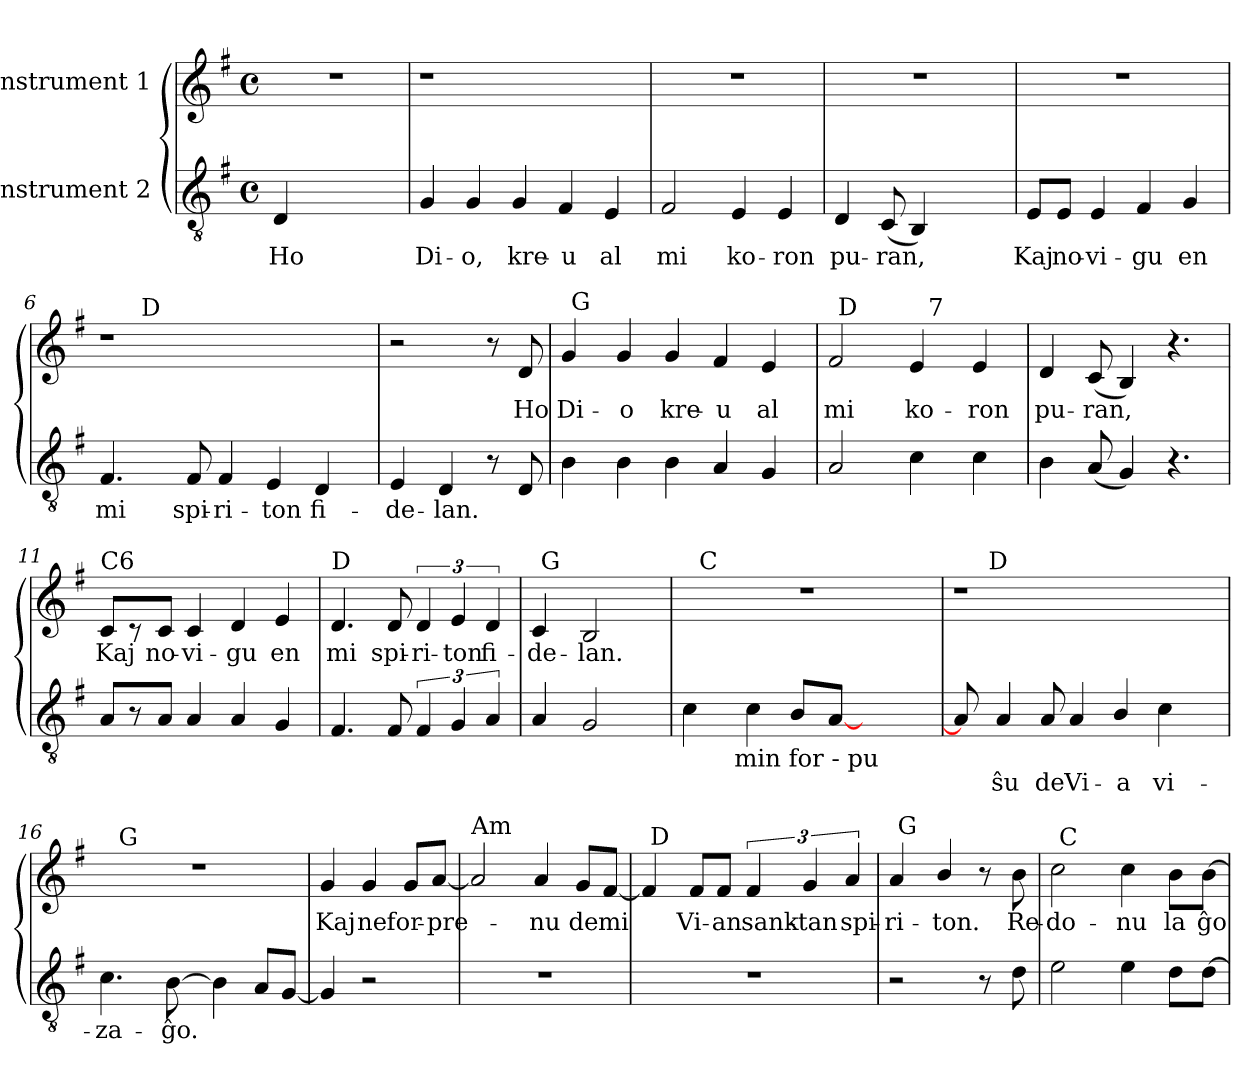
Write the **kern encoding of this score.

**kern	**text	**kern	**text
*part2	*part2	*part1	*part1
*staff2	*staff2	*staff1	*staff1
*I"Instrument 2	*	*I"Instrument 1	*
!!LO:PB:g=z
*stria5	*	*stria5	*
*clefGv2	*	*clefG2	*
*k[f#]	*	*k[f#]	*
*G:	*	*G:	*
*M4/4	*	*M4/4	*
*met(c)	*	*met(c)	*
=1	=1	=1	=1
!	!LO:LY:b:cj	!	!
4D/	Ho	1r	.
2.ryy	.	.	.
=2	=2	=2	=2
!	!LO:LY:b:cj	!LO:N:vis=1	!
4G/	Di-	1r	.
!	!LO:LY:b:cj	!	!
4G/	-o,	.	.
!	!LO:LY:b:cj	!	!
4G/	kre-	.	.
!	!LO:LY:b:cj	!	!
4F#>/	-u	.	.
!	!LO:LY:b:cj	!	!
4E/	al	4ryy	.
=3	=3	=3	=3
!	!LO:LY:b:cj	!	!
2F#/	mi	1r	.
!	!LO:LY:b:cj	!	!
4E/	ko-	.	.
!	!LO:LY:b:cj	!	!
4E/	-ron	.	.
=4	=4	=4	=4
!	!LO:LY:b:cj	!LO:N:vis=1	!
4D/	pu-	1r	.
!	!LO:LY:b:cj	!	!
(<8C/	-ran,	.	.
4BB/)	.	.	.
4.ryy	.	.	.
=5	=5	=5	=5
!	!LO:LY:b:cj	!	!
8E/L	Kaj	1r	.
!	!LO:LY:b:cj	!	!
8E/J	no-	.	.
!	!LO:LY:b:cj	!	!
4E/	-vi-	.	.
!	!LO:LY:b:cj	!	!
4F#>/	-gu	.	.
!	!LO:LY:b:cj	!	!
4G/	en	.	.
!!LO:LB:g=z
=6	=6	=6	=6
!	!LO:LY:b:cj	!LO:N:vis=1	!
*	*	*^	*
4.F#/	mi	1r	8ryy	.
.	.	.	64ryy	.
!	!	!	!LO:TX:a:t=D	!
.	.	.	1ryy	.
!	!LO:LY:b:cj	!	!	!
8F#/	spi-	.	.	.
!	!LO:LY:b:cj	!	!	!
4F#/	-ri-	.	.	.
!	!LO:LY:b:cj	!	!	!
4E>/	-ton	.	.	.
!	!LO:LY:b:cj	!	!	!
4D/	fi-	4ryy	.	.
.	.	.	16..ryy	.
=7	=7	=7	=7	=7
!	!	!LO:TX:a:t=G	!	!
!	!LO:LY:b:cj	!	!	!
*	*	*v	*v	*
4E/	-de-	2r	.
!	!LO:LY:b:cj	!	!
4D/	-lan.	.	.
8r	.	8r	.
!	!	!	!LO:LY:b:cj
8D/	.	8d/	Ho
=8	=8	=8	=8
!	!	!	!LO:LY:b:cj
*	*	*^	*
4B\	.	4g/	64ryy	Di-
!	!	!	!LO:TX:a:t=G	!
.	.	.	1ryy	.
!	!	!	!	!LO:LY:b:cj
4B\	.	4g/	.	-o
!	!	!	!	!LO:LY:b:cj
4B\	.	4g/	.	kre-
!	!	!	!	!LO:LY:b:cj
4A>/	.	4f#>/	.	-u
!	!	!	!	!LO:LY:b:cj
4G/	.	4e/	.	al
.	.	.	8...ryy	.
=9	=9	=9	=9	=9
!	!	!	!	!LO:LY:b:cj
*	*	*	*^	*
2A/	.	2f#/	64ryy	2ryy	mi
!	!	!	!LO:TX:a:t=D	!	!
.	.	.	2ryy	.	.
!	!	!	!	!	!LO:LY:b:cj
4c\	.	4e/	.	32ryy	ko-
.	.	.	4ryy	.	.
!	!	!	!	!LO:TX:a:t=7	!
.	.	.	.	4...ryy	.
!	!	!	!	!	!LO:LY:b:cj
4c\	.	4e/	.	.	-ron
.	.	.	8...ryy	.	.
=10	=10	=10	=10	=10	=10
!	!	!LO:TX:a:t=G	!	!	!
!	!	!	!	!	!LO:LY:b:cj
*	*	*v	*v	*v	*
4B\	.	4d/	pu-
!	!	!	!LO:LY:b:cj
(<8A/	.	(<8c/	-ran,
4G/)	.	4B/)	.
4.r	.	4.r	.
!!LO:LB:g=z
=11	=11	=11	=11
!	!	!LO:TX:a:t=C6	!
!	!	!	!LO:LY:b:cj
8A/L	.	8c/L	Kaj
8r	.	8r	.
!	!	!	!LO:LY:b:cj
8A/J	.	8c/J	no-
!	!	!	!LO:LY:b:cj
4A/	.	4c/	-vi-
!	!	!	!LO:LY:b:cj
4A>/	.	4d/	-gu
!	!	!	!LO:LY:b:cj
4G/	.	4e/	en
=12	=12	=12	=12
!	!	!LO:TX:a:t=D	!
!	!	!	!LO:LY:b:cj
4.F#/	.	4.d/	mi
!	!	!	!LO:LY:b:cj
8F#/	.	8d/	spi-
!	!	!	!LO:LY:b:cj
6F#/	.	6d/	-ri-
!	!	!	!LO:LY:b:cj
6G/	.	6e/	-ton
!	!	!	!LO:LY:b:cj
6A/	.	6d/	fi-
=13	=13	=13	=13
!	!	!	!LO:LY:b:cj
*	*	*^	*
4A/	.	4c/	64ryy	-de-
!	!	!	!LO:TX:a:t=G	!
.	.	.	2ryy	.
!	!	!	!	!LO:LY:b:cj
2G/	.	2B/	.	-lan.
.	.	.	8...ryy	.
=14	=14	=14	=14	=14
!LO:TX:b:t=Ne	!	!	!	!
!	!	!LO:N:vis=1	!	!
*^	*	*	*	*
4c\	8..ryy	.	1r	32.ryy	.
!	!	!	!	!LO:TX:a:t=C	!
.	.	.	.	2ryy	.
!	!LO:TX:b:t=min for - pu	!	!	!	!
.	2ryy	.	.	.	.
4c\	.	.	.	.	.
8B/L	.	.	.	.	.
.	.	.	.	4ryy	.
[>8A/J	.	.	.	.	.
.	4ryy	.	.	.	.
4ryy	.	.	.	.	.
.	.	.	.	8ryy	.
.	.	.	.	16ryy	.
.	32ryy	.	.	.	.
.	.	.	.	64ryy	.
!!LO:LB:g=z	!!
=15	=15	=15	=15	=15	=15
!	!	!	!LO:N:vis=1	!	!
8A/]	32ryy	.	1r	16..ryy	.
.	1ryy	.	.	.	.
!	!	!	!	!LO:TX:a:t=D	!
.	.	.	.	1ryy	.
!	!	!LO:LY:b:cj	!	!	!
4A/	.	ŝu	.	.	.
!	!	!LO:LY:b:cj	!	!	!
8A/	.	de	.	.	.
!	!	!LO:LY:b:cj	!	!	!
4A/	.	Vi-	.	.	.
!	!	!LO:LY:b:cj	!	!	!
4B>/	.	-a	.	.	.
!	!	!LO:LY:b:cj	!	!	!
4c\	.	vi-	4ryy	.	.
.	8..ryy	.	.	.	.
.	.	.	.	8ryy	.
.	.	.	.	64ryy	.
=16	=16	=16	=16	=16	=16
!	!	!LO:LY:b:cj	!	!	!
*v	*v	*	*	*	*
4.c\	-za-	1r	16ryy	.
!	!	!	!LO:TX:a:t=G	!
.	.	.	2...ryy	.
!	!LO:LY:b:cj	!	!	!
[>8B\	-ĝo.	.	.	.
4B\]	.	.	.	.
8A/L	.	.	.	.
[<8G/J	.	.	.	.
=17	=17	=17	=17	=17
!	!	!LO:TX:a:t=Em	!	!
!	!	!	!	!LO:LY:b:cj
*	*	*v	*v	*
4G/]	.	4g/	Kaj
!	!	!	!LO:LY:b:cj
2r	.	4g/	ne
!	!	!	!LO:LY:b:cj
.	.	8g/L	for-
!	!	!	!LO:LY:b:cj
.	.	[<8a/J	-pre-
=18	=18	=18	=18
!	!	!LO:TX:a:t=Am	!
1r	.	2a/]	.
!	!	!	!LO:LY:b:cj
.	.	4a/	-nu
!	!	!	!LO:LY:b:cj
.	.	8g/L	de
!	!	!	!LO:LY:b:cj
.	.	[>8f#/J	mi
!!LO:LB:g=z
=19	=19	=19	=19
*	*	*^	*
1r	.	4f#/]	64ryy	.
!	!	!	!LO:TX:a:t=D	!
.	.	.	2ryy	.
!	!	!	!	!LO:LY:b:cj
.	.	8f#/L	.	Vi-
!	!	!	!	!LO:LY:b:cj
.	.	8f#/J	.	-an
!	!	!	!	!LO:LY:b:cj
.	.	6f#/	.	sank-
.	.	.	4ryy	.
!	!	!	!	!LO:LY:b:cj
.	.	6g/	.	-tan
.	.	.	8...ryy	.
!	!	!	!	!LO:LY:b:cj
.	.	6a/	.	spi-
=20	=20	=20	=20	=20
!	!	!	!	!LO:LY:b:cj
2r	.	4a/	64ryy	-ri-
!	!	!	!LO:TX:a:t=G	!
.	.	.	2ryy	.
!	!	!	!	!LO:LY:b:cj
.	.	4b/	.	-ton.
8r	.	8r	.	.
.	.	.	8...ryy	.
!	!	!	!	!LO:LY:b:cj
8d\	.	8b\	.	Re-
=21	=21	=21	=21	=21
!	!	!	!	!LO:LY:b:cj
2e\	.	2cc\	64ryy	-do-
!	!	!	!LO:TX:a:t=C	!
.	.	.	2ryy	.
!	!	!	!	!LO:LY:b:cj
4e\	.	4cc\	.	-nu
.	.	.	4ryy	.
!	!	!	!	!LO:LY:b:cj
8d\L	.	8b\L	.	la
.	.	.	8...ryy	.
!	!	!	!	!LO:LY:b:cj
[>8d\J	.	[>8b\J	.	ĝo-
*	*	*v	*v	*
=	=	=	=
*-	*-	*-	*-
